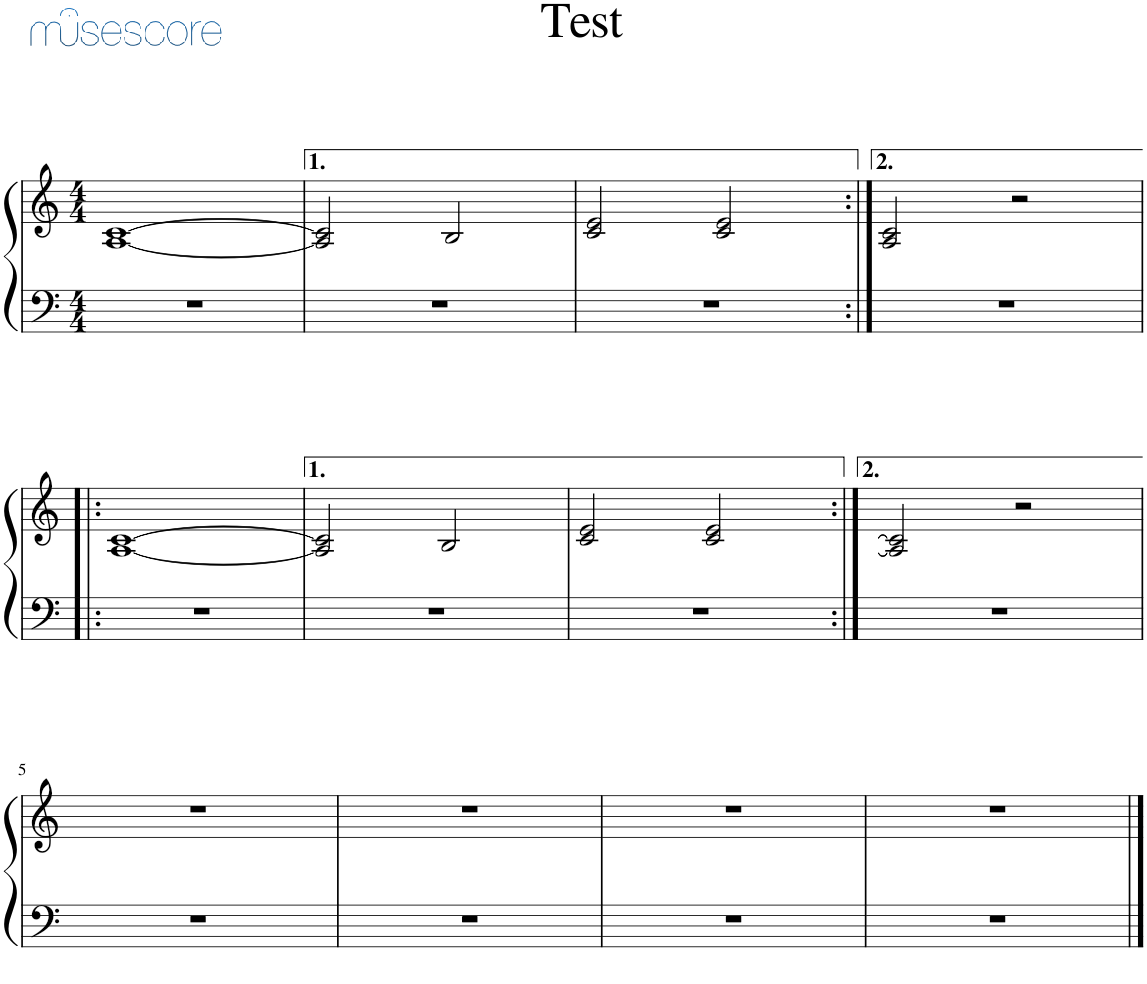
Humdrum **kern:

**kern	**kern
*part1	*part1
*staff2	*staff1
*I"Piano	*
*I'Pno.	*
*clefF4	*clefG2
*k[]	*k[]
*M4/4	*M4/4
=1	=1
1r	[1A [1c
=2	=2
1r	2A/] 2c/]
.	2B/
=3	=3
1r	2c/ 2e/
.	2c/ 2e/
=4:|!	=4:|!
1r	2A/ 2c/
.	2r
!!LO:LB:g=z
=1!|:	=1!|:
1r	[1A [1c
=2	=2
1r	2A/] 2c/]
.	2B/
=3	=3
1r	2c/ 2e/
.	2c/ 2e/
=4:|!	=4:|!
.	[4qA [4qc
1r	2A/] 2c/]
.	2r
!!LO:LB:g=z
=5	=5
1r	1r
=6	=6
1r	1r
=7	=7
1r	1r
=8	=8
1r	1r
==	==
*-	*-
